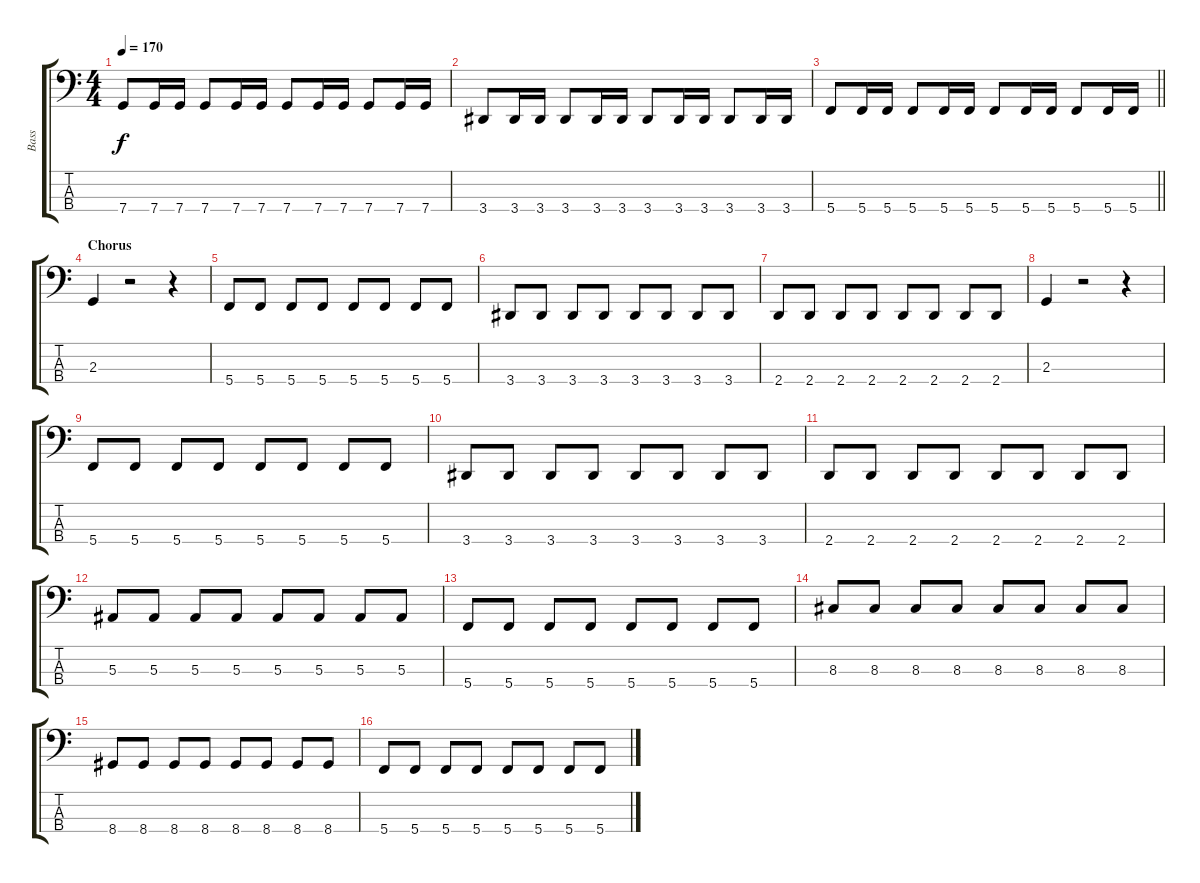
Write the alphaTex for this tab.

\track ("Bass" "Bass") {instrument electricbassfinger}
\staff {score tabs}
\tuning (Eb2 Bb1 F1 C1) {hide}
\ts (4 4)
\tempo 170
\clef f4
\ks c
7.4.8{dy f} 7.4.16 7.4.16 7.4.8 7.4.16 7.4.16 7.4.8 7.4.16 7.4.16 7.4.8 7.4.16 7.4.16 |
3.4.8 3.4.16 3.4.16 3.4.8 3.4.16 3.4.16 3.4.8 3.4.16 3.4.16 3.4.8 3.4.16 3.4.16 |
\barLineRight lightlight
5.4.8 5.4.16 5.4.16 5.4.8 5.4.16 5.4.16 5.4.8 5.4.16 5.4.16 5.4.8 5.4.16 5.4.16 |
\section ("" "Chorus")
2.3.4 r.2 r.4 |
5.4.8 5.4.8 5.4.8 5.4.8 5.4.8 5.4.8 5.4.8 5.4.8 |
3.4.8 3.4.8 3.4.8 3.4.8 3.4.8 3.4.8 3.4.8 3.4.8 |
2.4.8 2.4.8 2.4.8 2.4.8 2.4.8 2.4.8 2.4.8 2.4.8 |
2.3.4 r.2 r.4 |
5.4.8 5.4.8 5.4.8 5.4.8 5.4.8 5.4.8 5.4.8 5.4.8 |
3.4.8 3.4.8 3.4.8 3.4.8 3.4.8 3.4.8 3.4.8 3.4.8 |
2.4.8 2.4.8 2.4.8 2.4.8 2.4.8 2.4.8 2.4.8 2.4.8 |
5.3.8 5.3.8 5.3.8 5.3.8 5.3.8 5.3.8 5.3.8 5.3.8 |
5.4.8 5.4.8 5.4.8 5.4.8 5.4.8 5.4.8 5.4.8 5.4.8 |
8.3.8 8.3.8 8.3.8 8.3.8 8.3.8 8.3.8 8.3.8 8.3.8 |
8.4.8 8.4.8 8.4.8 8.4.8 8.4.8 8.4.8 8.4.8 8.4.8 |
5.4.8 5.4.8 5.4.8 5.4.8 5.4.8 5.4.8 5.4.8 5.4.8
